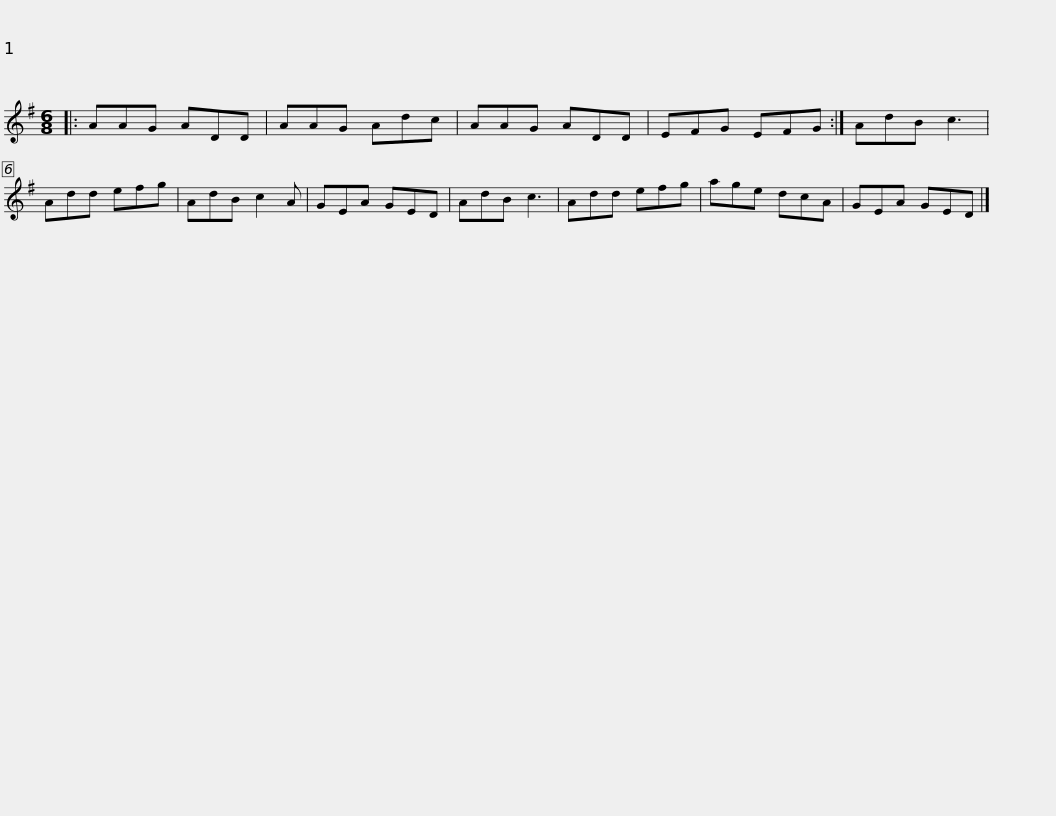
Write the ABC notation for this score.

X:1
L:1/8
M:6/8
I:linebreak $
K:G
V:1 treble
V:1
|: AAG ADD | AAG Adc | AAG ADD | EFG EFG :| AdB c3 | %5
 Add efg | AdB c2 A |$ GEA GED | AdB c3 | Add efg | %10
 age dcA | GEA GED |] %12
